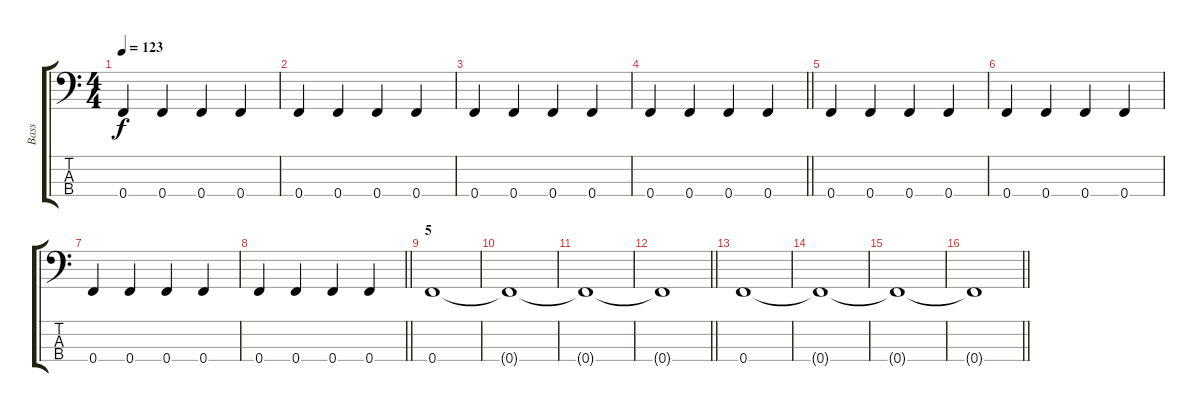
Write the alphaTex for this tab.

\track ("Bass" "Bass") {instrument electricbassfinger}
\staff {score tabs}
\tuning (Ab2 Eb2 Bb1 F1) {hide}
\ts (4 4)
\section ("" "")
\tempo 123
\clef f4
\ks c
0.4.4{dy f} 0.4.4 0.4.4 0.4.4 |
0.4.4 0.4.4 0.4.4 0.4.4 |
0.4.4 0.4.4 0.4.4 0.4.4 |
\barLineRight lightlight
0.4.4 0.4.4 0.4.4 0.4.4 |
\section ("" "")
0.4.4 0.4.4 0.4.4 0.4.4 |
0.4.4 0.4.4 0.4.4 0.4.4 |
0.4.4 0.4.4 0.4.4 0.4.4 |
\barLineRight lightlight
0.4.4 0.4.4 0.4.4 0.4.4 |
\section ("" "5")
0.4.1 |
0.4{t}.1 |
0.4{t}.1 |
\barLineRight lightlight
0.4{t}.1 |
\section ("" "")
0.4.1 |
0.4{t}.1 |
0.4{t}.1 |
\barLineRight lightlight
0.4{t}.1
